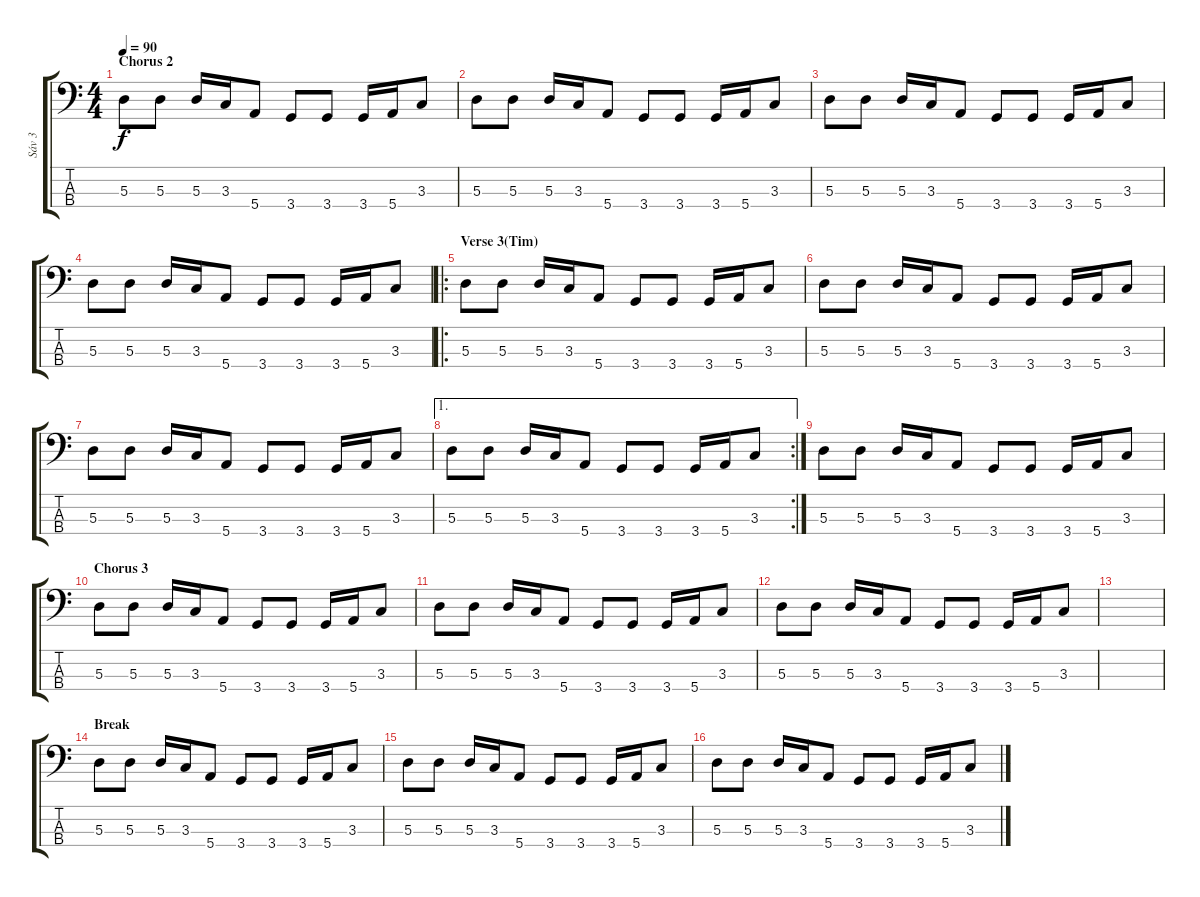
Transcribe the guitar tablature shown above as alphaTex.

\track ("Sáv 3" "Sáv 3") {instrument electricbassfinger}
\staff {score tabs}
\tuning (G2 D2 A1 E1) {hide}
\ts (4 4)
\section ("" "Chorus 2")
\tempo 90
\clef f4
\ks c
5.3.8{dy f} 5.3.8 5.3.16 3.3.16 5.4.8 3.4.8 3.4.8 3.4.16 5.4.16 3.3.8 |
5.3.8 5.3.8 5.3.16 3.3.16 5.4.8 3.4.8 3.4.8 3.4.16 5.4.16 3.3.8 |
5.3.8 5.3.8 5.3.16 3.3.16 5.4.8 3.4.8 3.4.8 3.4.16 5.4.16 3.3.8 |
5.3.8 5.3.8 5.3.16 3.3.16 5.4.8 3.4.8 3.4.8 3.4.16 5.4.16 3.3.8 |
\ro
\section ("" "Verse 3(Tim) ")
5.3.8 5.3.8 5.3.16 3.3.16 5.4.8 3.4.8 3.4.8 3.4.16 5.4.16 3.3.8 |
5.3.8 5.3.8 5.3.16 3.3.16 5.4.8 3.4.8 3.4.8 3.4.16 5.4.16 3.3.8 |
5.3.8 5.3.8 5.3.16 3.3.16 5.4.8 3.4.8 3.4.8 3.4.16 5.4.16 3.3.8 |
\ae 1
\rc 2
5.3.8 5.3.8 5.3.16 3.3.16 5.4.8 3.4.8 3.4.8 3.4.16 5.4.16 3.3.8 |
5.3.8 5.3.8 5.3.16 3.3.16 5.4.8 3.4.8 3.4.8 3.4.16 5.4.16 3.3.8 |
\section ("" "Chorus 3")
5.3.8 5.3.8 5.3.16 3.3.16 5.4.8 3.4.8 3.4.8 3.4.16 5.4.16 3.3.8 |
5.3.8 5.3.8 5.3.16 3.3.16 5.4.8 3.4.8 3.4.8 3.4.16 5.4.16 3.3.8 |
5.3.8 5.3.8 5.3.16 3.3.16 5.4.8 3.4.8 3.4.8 3.4.16 5.4.16 3.3.8 |
|
\section ("" "Break")
5.3.8 5.3.8 5.3.16 3.3.16 5.4.8 3.4.8 3.4.8 3.4.16 5.4.16 3.3.8 |
5.3.8 5.3.8 5.3.16 3.3.16 5.4.8 3.4.8 3.4.8 3.4.16 5.4.16 3.3.8 |
5.3.8 5.3.8 5.3.16 3.3.16 5.4.8 3.4.8 3.4.8 3.4.16 5.4.16 3.3.8
